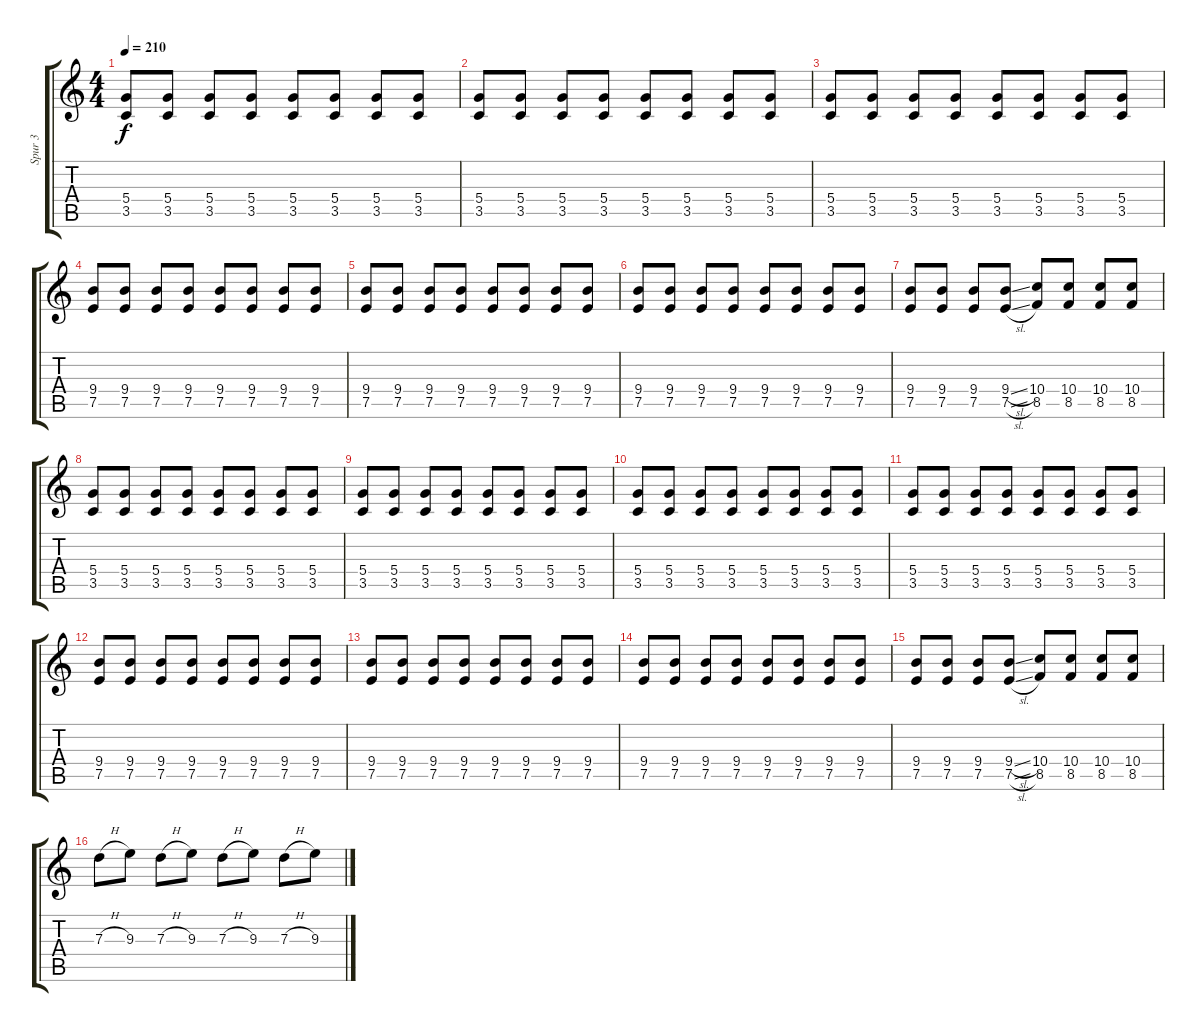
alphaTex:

\track ("Spur 3" "Spur 3") {instrument distortionguitar}
\staff {score tabs}
\tuning (E4 B3 G3 D3 A2 E2) {hide}
\ts (4 4)
\tempo 210
\clef g2
\ks c
(5.4 3.5).8{dy f} (5.4 3.5).8 (5.4 3.5).8 (5.4 3.5).8 (5.4 3.5).8 (5.4 3.5).8 (5.4 3.5).8 (5.4 3.5).8 |
(5.4 3.5).8 (5.4 3.5).8 (5.4 3.5).8 (5.4 3.5).8 (5.4 3.5).8 (5.4 3.5).8 (5.4 3.5).8 (5.4 3.5).8 |
(5.4 3.5).8 (5.4 3.5).8 (5.4 3.5).8 (5.4 3.5).8 (5.4 3.5).8 (5.4 3.5).8 (5.4 3.5).8 (5.4 3.5).8 |
(9.4 7.5).8 (9.4 7.5).8 (9.4 7.5).8 (9.4 7.5).8 (9.4 7.5).8 (9.4 7.5).8 (9.4 7.5).8 (9.4 7.5).8 |
(9.4 7.5).8 (9.4 7.5).8 (9.4 7.5).8 (9.4 7.5).8 (9.4 7.5).8 (9.4 7.5).8 (9.4 7.5).8 (9.4 7.5).8 |
(9.4 7.5).8 (9.4 7.5).8 (9.4 7.5).8 (9.4 7.5).8 (9.4 7.5).8 (9.4 7.5).8 (9.4 7.5).8 (9.4 7.5).8 |
(9.4 7.5).8 (9.4 7.5).8 (9.4 7.5).8 (9.4{sl} 7.5{sl}).8 (10.4 8.5).8 (10.4 8.5).8 (10.4 8.5).8 (10.4 8.5).8 |
(5.4 3.5).8 (5.4 3.5).8 (5.4 3.5).8 (5.4 3.5).8 (5.4 3.5).8 (5.4 3.5).8 (5.4 3.5).8 (5.4 3.5).8 |
(5.4 3.5).8 (5.4 3.5).8 (5.4 3.5).8 (5.4 3.5).8 (5.4 3.5).8 (5.4 3.5).8 (5.4 3.5).8 (5.4 3.5).8 |
(5.4 3.5).8 (5.4 3.5).8 (5.4 3.5).8 (5.4 3.5).8 (5.4 3.5).8 (5.4 3.5).8 (5.4 3.5).8 (5.4 3.5).8 |
(5.4 3.5).8 (5.4 3.5).8 (5.4 3.5).8 (5.4 3.5).8 (5.4 3.5).8 (5.4 3.5).8 (5.4 3.5).8 (5.4 3.5).8 |
(9.4 7.5).8 (9.4 7.5).8 (9.4 7.5).8 (9.4 7.5).8 (9.4 7.5).8 (9.4 7.5).8 (9.4 7.5).8 (9.4 7.5).8 |
(9.4 7.5).8 (9.4 7.5).8 (9.4 7.5).8 (9.4 7.5).8 (9.4 7.5).8 (9.4 7.5).8 (9.4 7.5).8 (9.4 7.5).8 |
(9.4 7.5).8 (9.4 7.5).8 (9.4 7.5).8 (9.4 7.5).8 (9.4 7.5).8 (9.4 7.5).8 (9.4 7.5).8 (9.4 7.5).8 |
(9.4 7.5).8 (9.4 7.5).8 (9.4 7.5).8 (9.4{sl} 7.5{sl}).8 (10.4 8.5).8 (10.4 8.5).8 (10.4 8.5).8 (10.4 8.5).8 |
7.3{h}.8 9.3.8 7.3{h}.8 9.3.8 7.3{h}.8 9.3.8 7.3{h}.8 9.3.8
